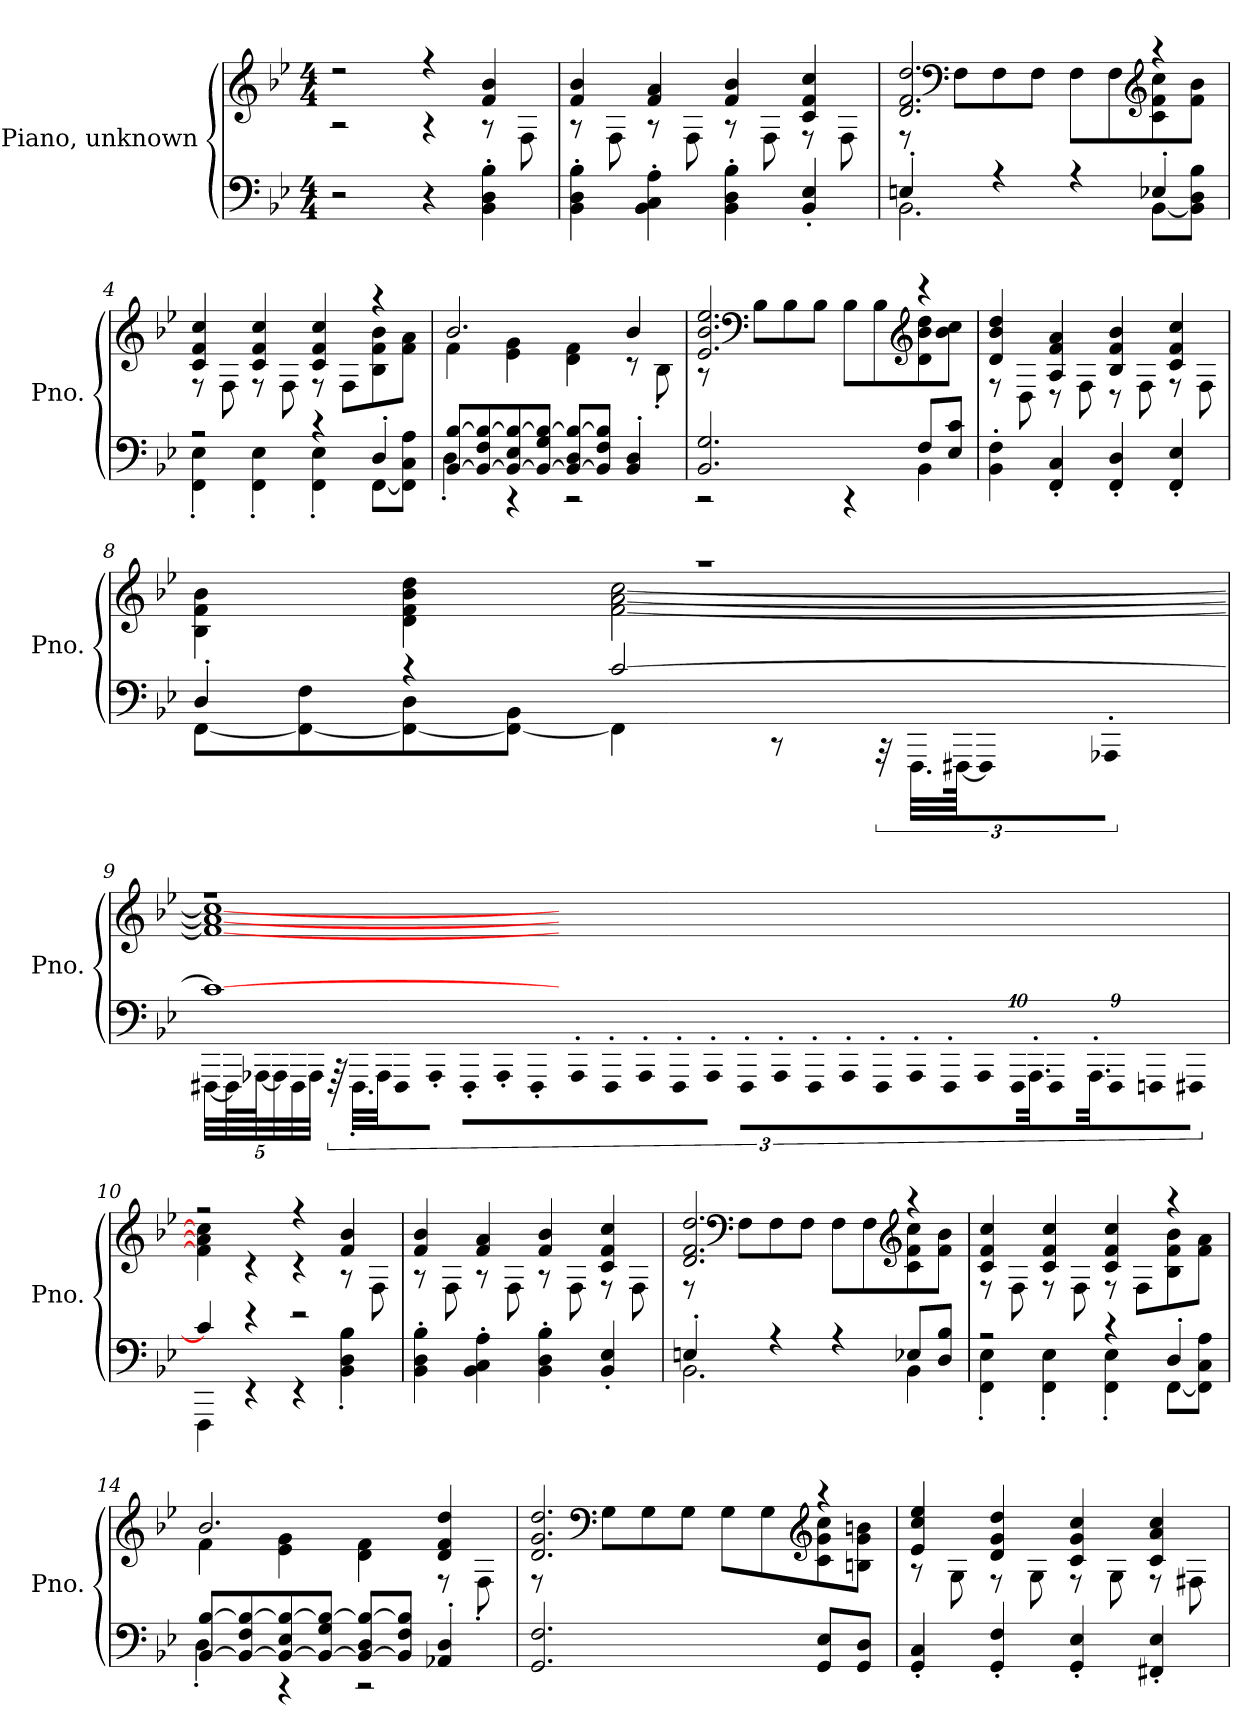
**kern	**kern
*part1	*part1
*staff2	*staff1
*I"Piano, unknown	*
*I'Pno.	*
*clefF4	*clefG2
*k[b-e-]	*k[b-e-]
*M4/4	*M4/4
*MM120	*MM120
=1	=1
*	*^
2r	2r	2r
4r	4r	4r
4BB-\' 4D\' 4B-\'	4f/ 4b-/	8r
.	.	8F\
=2	=2	=2
4BB-\' 4D\' 4B-\'	4f/ 4b-/	8r
.	.	8F\
4BB-\' 4C\' 4A\'	4f/ 4a/	8r
.	.	8F\
4BB-\' 4D\' 4B-\'	4f/ 4b-/	8r
.	.	8F\
4BB-/' 4E-/'	4c/ 4f/ 4cc/	8r
.	.	8F\
=3	=3	=3
*^	*	*
4En'/	2.BB-\	2.d/ 2.f/ 2.dd/	8r
*	*	*clefF4	*
.	.	.	8F\L
4r	.	.	8F\
.	.	.	8F\J
4r	.	.	8F\L
.	.	.	8F\
*	*	*clefG2	*
4E-X'/	[8BB-\L	4r	8c\ 8f\ 8cc\
.	8BB-\] 8D\ 8B-\J	.	8f\ 8b-\J
=4	=4	=4	=4
2r	4FF\' 4E-\'	4c/ 4f/ 4cc/	8r
.	.	.	8F\
.	4FF\' 4E-\'	4c/ 4f/ 4cc/	8r
.	.	.	8F\
4r	4FF\' 4E-\'	4c/ 4f/ 4cc/	8r
.	.	.	8F\L
4D'/	[8FF\L	4r	8B-\ 8f\ 8b-\
.	8FF\] 8C\ 8A\J	.	8f\ 8a\J
!!LO:LB:g=z	!!
=5	=5	=5	=5
[8BB-/ [8B-/L	4D'\	2.b-/	4f\
8BB-/_ 8F/ 8B-/_	.	.	.
8BB-/_ 8E-/ 8B-/_	4r	.	4e-\ 4g\
8BB-/_ 8G/ 8B-/_J	.	.	.
8BB-/_ 8D/ 8B-/_L	2r	.	4d\ 4f\
8BB-/] 8F/ 8B-/]J	.	.	.
4BB-/' 4D/'	.	4b-/	8r
.	.	.	8B-'\
=6	=6	=6	=6
2.BB-/ 2.G/	2r	2.e-/ 2.b-/ 2.ee-/	8r
*	*	*clefF4	*
.	.	.	8B-\L
.	.	.	8B-\
.	.	.	8B-\J
.	4r	.	8B-\L
.	.	.	8B-\
*	*	*clefG2	*
8F/L	4BB-\	4r	8d\ 8b-\ 8dd\
8E-/ 8c/J	.	.	8b-\ 8cc\J
*v	*v	*	*
=7	=7	=7
4BB-\' 4F\'	4d/ 4b-/ 4dd/	8r
.	.	8D\
4FF/' 4C/'	4A/ 4f/ 4a/	8r
.	.	8F\
4FF/' 4D/'	4B-/ 4f/ 4b-/	8r
.	.	8F\
4FF/' 4E-/'	4c/ 4f/ 4cc/	8r
.	.	8F\
!!LO:LB:g=z	!!
=8	=8	=8
*^	*	*
4D'/	[8FF\L	1r	4B-\ 4f\ 4b-\
.	8FF\_ 8F\	.	.
4r	8FF\_ 8D\	.	4d\ 4f\ 4b-\ 4dd\
.	8FF\_ 8BB-\J	.	.
[2c/	4FF\]	.	[2f\ [2a\ [2cc\
.	8r	.	.
.	48r	.	.
.	48.FFF\LLL	.	.
.	[96FFF#X\K	.	.
.	32FFF#\]	.	.
.	32AAA-X'\JJJ	.	.
!!LO:LB:g=z	!!
=9	=9	=9	=9
*	*Xbrackettup	*	*
1c_	[40FFF#X\LLL	1r	1f_ 1a_ 1cc_
.	80FFF#\L]	.	.
.	[80AAA-X\J	.	.
.	40AAA-\]	.	.
.	40FFF#\	.	.
.	40AAA-\JJJ	.	.
*	*brackettup	*	*
.	96r	.	.
.	48.FFF#'\LLL	.	.
.	48AAA-\	.	.
.	32FFF#\	.	.
.	32AAA-'\JJJ	.	.
.	32FFF#'\LLL	.	.
.	32AAA-'\	.	.
.	32FFF#'\	.	.
.	32AAA-'\	.	.
.	32FFF#'\	.	.
.	32AAA-'\	.	.
.	32FFF#'\	.	.
.	32AAA-'\JJJ	.	.
.	32FFF#'\LLL	.	.
.	32AAA-'\	.	.
.	32FFF#'\	.	.
.	32AAA-'\	.	.
.	32FFF#'\	.	.
.	32AAA-'\	.	.
.	32FFF#'\	.	.
.	32AAA-\	.	.
*	*Xbrackettup	*	*
!	!LO:N:vis=64	!	!
.	640%9FFF#\K	.	.
.	36.AAA-'\	.	.
!	!LO:N:vis=64	!	!
.	640%9FFF#\K	.	.
.	36.AAA-'\	.	.
!	!LO:N:vis=32	!	!
.	1920%53FFF#\J	.	.
!	!LO:N:vis=16	!	!
.	1920%107FFFn\	.	.
!	!LO:N:vis=16	!	!
.	1920%107FFF#X\JJ	.	.
1920ryy	.	1920ryy	1920ryy
!!LO:LB:g=z	!!
=10	=10	=10	=10
4c/]	4FFF\	2r	4f\] 4a\] 4cc\]
4r	4r	.	4r
2r	4r	4r	4r
.	4BB-\' 4D\' 4B-\'	4f/ 4b-/	8r
.	.	.	8F\
*v	*v	*	*
=11	=11	=11
4BB-\' 4D\' 4B-\'	4f/ 4b-/	8r
.	.	8F\
4BB-\' 4C\' 4A\'	4f/ 4a/	8r
.	.	8F\
4BB-\' 4D\' 4B-\'	4f/ 4b-/	8r
.	.	8F\
4BB-/' 4E-/'	4c/ 4f/ 4cc/	8r
.	.	8F\
=12	=12	=12
*^	*	*
4En'/	2.BB-\	2.d/ 2.f/ 2.dd/	8r
*	*	*clefF4	*
.	.	.	8F\L
4r	.	.	8F\
.	.	.	8F\J
4r	.	.	8F\L
.	.	.	8F\
*	*	*clefG2	*
8E-X/L	4BB-\	4r	8c\ 8f\ 8cc\
8D/ 8B-/J	.	.	8f\ 8b-\J
=13	=13	=13	=13
2r	4FF\' 4E-\'	4c/ 4f/ 4cc/	8r
.	.	.	8F\
.	4FF\' 4E-\'	4c/ 4f/ 4cc/	8r
.	.	.	8F\
4r	4FF\' 4E-\'	4c/ 4f/ 4cc/	8r
.	.	.	8F\L
4D'/	[8FF\L	4r	8B-\ 8f\ 8b-\
.	8FF\] 8C\ 8A\J	.	8f\ 8a\J
!!LO:LB:g=z	!!
=14	=14	=14	=14
[8BB-/ [8B-/L	4D'\	2.b-/	4f\
8BB-/_ 8F/ 8B-/_	.	.	.
8BB-/_ 8E-/ 8B-/_	4r	.	4e-\ 4g\
8BB-/_ 8G/ 8B-/_J	.	.	.
8BB-/_ 8D/ 8B-/_L	2r	.	4d\ 4f\
8BB-/] 8F/ 8B-/]J	.	.	.
4AA-X/' 4D/'	.	4d/ 4f/ 4dd/	8r
.	.	.	8F'\
*v	*v	*	*
=15	=15	=15
2.GG/ 2.F/	2.d/ 2.g/ 2.dd/	8r
*	*clefF4	*
.	.	8G\L
.	.	8G\
.	.	8G\J
.	.	8G\L
.	.	8G\
*	*clefG2	*
8GG/ 8E-/L	4r	8c\ 8g\ 8cc\
8GG/ 8D/J	.	8Bn\ 8g\ 8bn\J
=16	=16	=16
4GG/' 4C/'	4e-/ 4cc/ 4ee-/	8r
.	.	8G\
4GG/' 4F/'	4d/ 4g/ 4dd/	8r
.	.	8G\
4GG/' 4E-/'	4c/ 4g/ 4cc/	8r
.	.	8G\
4FF#X/' 4E-/'	4c/ 4a/ 4cc/	8r
.	.	8F#X\
*	*v	*v
=	=
*-	*-
